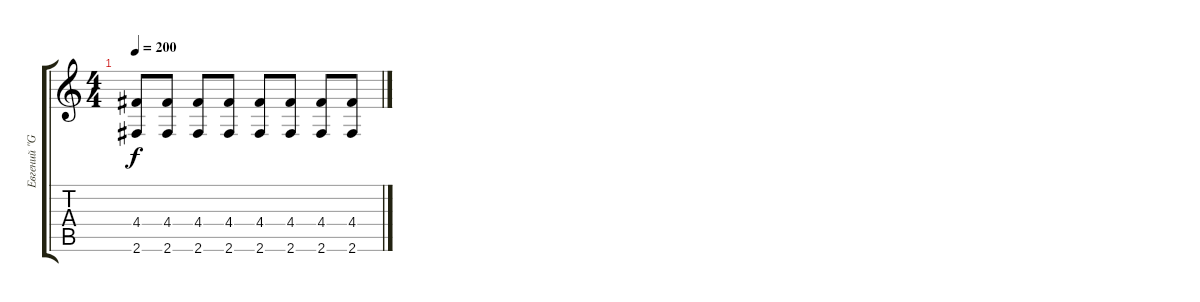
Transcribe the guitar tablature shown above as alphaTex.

\track ("Евгений \"Green\" Жигулёв номер два =)" "Евгений \"G") {instrument overdrivenguitar}
\staff {score tabs}
\tuning (E4 B3 G3 D3 A2 E2) {hide}
\ts (4 4)
\tempo 200
\clef g2
\ks c
(4.4 2.6).8{dy f} (4.4 2.6).8 (4.4 2.6).8 (4.4 2.6).8 (4.4 2.6).8 (4.4 2.6).8 (4.4 2.6).8 (4.4 2.6).8
